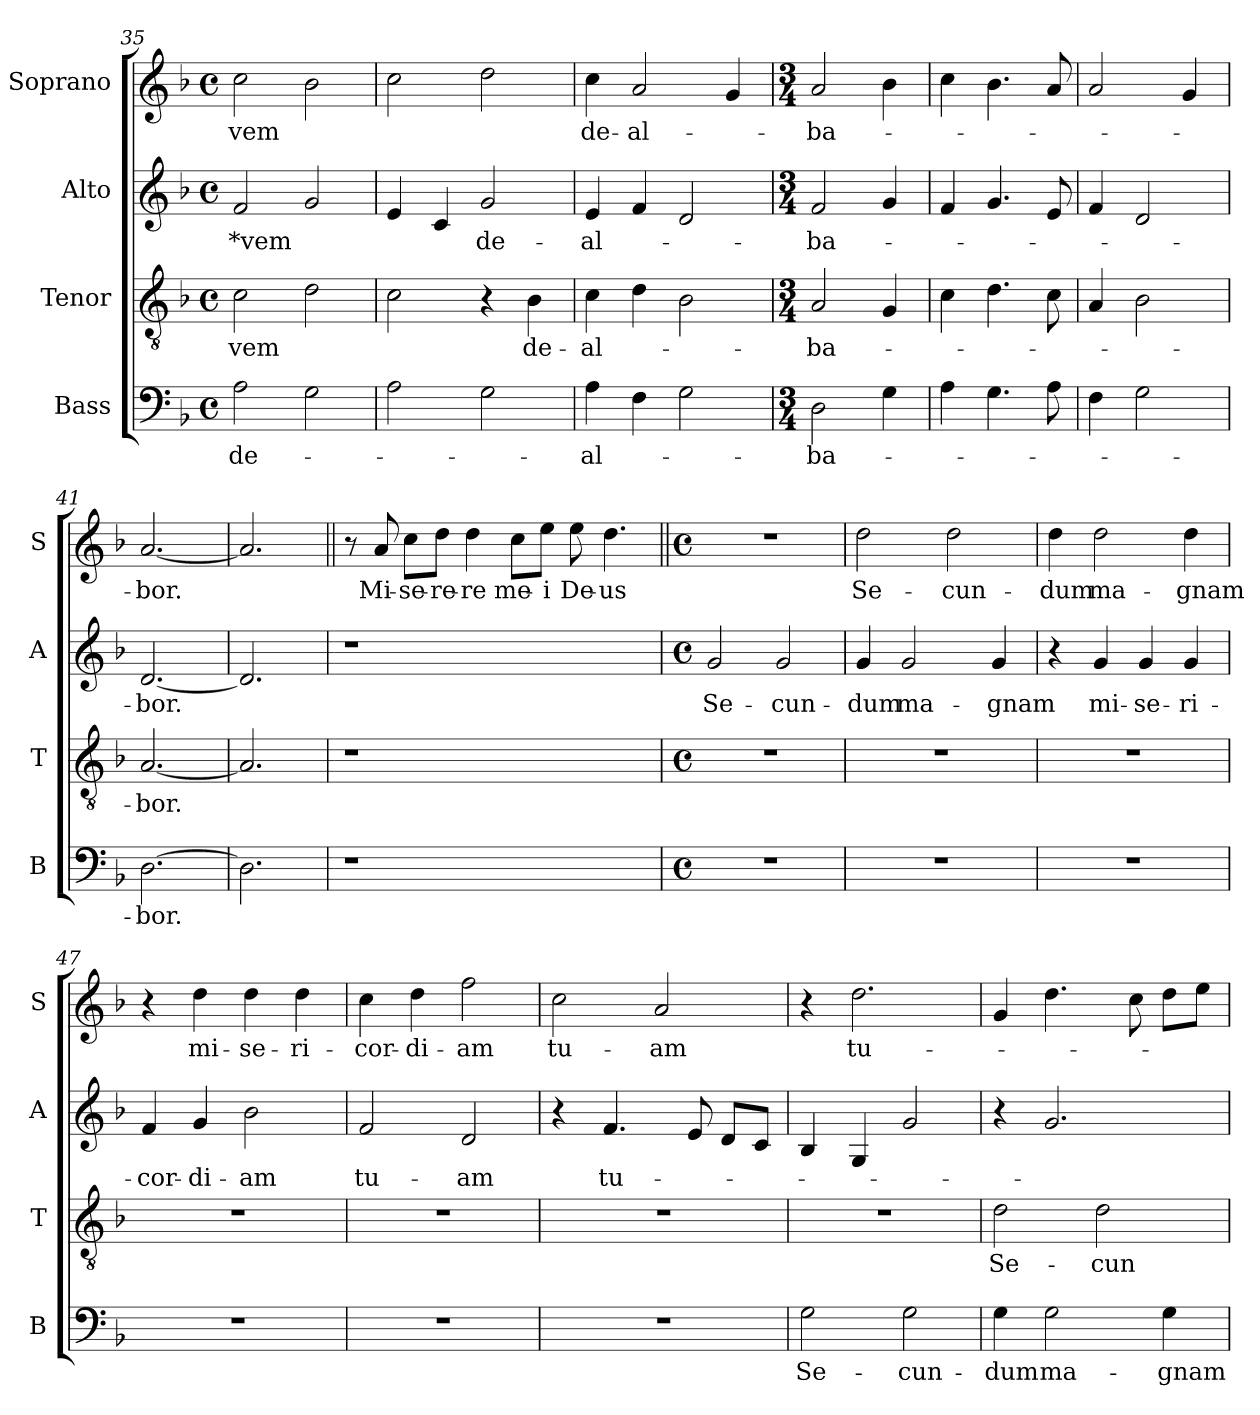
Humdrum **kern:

**kern	**text	**kern	**text	**kern	**text	**kern	**text
*part4	*part4	*part3	*part3	*part2	*part2	*part1	*part1
*staff4	*staff4	*staff3	*staff3	*staff2	*staff2	*staff1	*staff1
*I"Bass	*	*I"Tenor	*	*I"Alto	*	*I"Soprano	*
*I'B	*	*I'T	*	*I'A	*	*I'S	*
*clefF4	*	*clefGv2	*	*clefG2	*	*clefG2	*
*k[b-]	*	*k[b-]	*	*k[b-]	*	*k[b-]	*
*F:	*	*F:	*	*F:	*	*F:	*
*M4/4	*	*M4/4	*	*M4/4	*	*M4/4	*
*met(c)	*	*met(c)	*	*met(c)	*	*met(c)	*
=35	=35	=35	=35	=35	=35	=35	=35
!	!LO:LY:b:cj	!	!LO:LY:b	!	!LO:LY:b:rj	!	!LO:LY:b
2A\	de-	2c\	vem	2f/	-*vem	2cc\	-vem
2G\	.	2d\	.	2g/	.	2b-\	.
=36	=36	=36	=36	=36	=36	=36	=36
2A\	.	2c\	.	4e/	.	2cc\	.
.	.	.	.	4c/	.	.	.
!	!	!	!	!	!LO:LY:b:cj	!	!
2G\	.	4r	.	2g/	de-	2dd\	.
!	!	!	!LO:LY:b:cj	!	!	!	!
.	.	4B-\	de-	.	.	.	.
=37	=37	=37	=37	=37	=37	=37	=37
!	!LO:LY:b:cj	!	!LO:LY:b:cj	!	!LO:LY:b:cj	!	!LO:LY:b:cj
4A\	-al-	4c\	-al-	4e/	-al-	4cc\	de-
!	!	!	!	!	!	!	!LO:LY:b:cj
4F\	.	4d\	.	4f/	.	2a/	-al-
2G\	.	2B-\	.	2d/	.	.	.
.	.	.	.	.	.	4g/	.
!!LO:PB:g=z
=38	=38	=38	=38	=38	=38	=38	=38
*M3/4	*	*M3/4	*	*M3/4	*	*M3/4	*
!	!LO:LY:b:cj	!	!LO:LY:b:cj	!	!LO:LY:b:cj	!	!LO:LY:b:cj
2D\	-ba-	2A/	-ba-	2f/	-ba-	2a/	-ba-
4G\	.	4G/	.	4g/	.	4b-\	.
=39	=39	=39	=39	=39	=39	=39	=39
4A\	.	4c\	.	4f/	.	4cc\	.
4.G\	.	4.d\	.	4.g/	.	4.b-\	.
8A\	.	8c\	.	8e/	.	8a/	.
=40	=40	=40	=40	=40	=40	=40	=40
4F\	.	4A/	.	4f/	.	2a/	.
2G\	.	2B-\	.	2d/	.	.	.
.	.	.	.	.	.	4g/	.
=41	=41	=41	=41	=41	=41	=41	=41
!	!LO:LY:b:cj	!	!LO:LY:b:cj	!	!LO:LY:b:cj	!	!LO:LY:b:cj
[>2.D\	-bor.	[<2.A/	-bor.	[<2.d/	-bor.	[<2.a/	-bor.
=42	=42	=42	=42	=42	=42	=42	=42
2.D\]	.	2.A/]	.	2.d/]	.	2.a/]	.
=43	=43||	=43	=43||	=43	=43||	=43||	=43||
!LO:N:vis=1	!	!LO:N:vis=1	!	!LO:N:vis=1	!	!	!
2.r	.	2.r	.	2.r	.	8r	.
!	!	!	!	!	!	!	!LO:LY:b
.	.	.	.	.	.	8a/	Mi-
!	!	!	!	!	!	!	!LO:LY:b:cj
.	.	.	.	.	.	8cc\L	-se-
!	!	!	!	!	!	!	!LO:LY:b:cj
.	.	.	.	.	.	8dd\J	-re-
!	!	!	!	!	!	!	!LO:LY:b:rj
.	.	.	.	.	.	4dd\	-re
!	!	!	!	!	!	!	!LO:LY:b:cj
2.ryy	.	2.ryy	.	2.ryy	.	8cc\L	me-
!	!	!	!	!	!	!	!LO:LY:b:rj
.	.	.	.	.	.	8ee\J	-i
!	!	!	!	!	!	!	!LO:LY:b
.	.	.	.	.	.	8ee\	De-
!	!	!	!	!	!	!	!LO:LY:b:rj
.	.	.	.	.	.	4.dd\	-us
=44	=44||	=44	=44||	=44	=44||	=44||	=44||
*M4/4	*	*M4/4	*	*M4/4	*	*M4/4	*
*met(c)	*	*met(c)	*	*met(c)	*	*met(c)	*
!	!	!	!	!	!LO:LY:b:cj	!	!
1r	.	1r	.	2g/	Se-	1r	.
!	!	!	!	!	!LO:LY:b:cj	!	!
.	.	.	.	2g/	-cun-	.	.
=45	=45	=45	=45	=45	=45	=45	=45
!	!	!	!	!	!LO:LY:b:cj	!	!LO:LY:b:cj
1r	.	1r	.	4g/	-dum	2dd\	Se-
!	!	!	!	!	!LO:LY:b	!	!
.	.	.	.	2g/	ma-	.	.
!	!	!	!	!	!	!	!LO:LY:b:cj
.	.	.	.	.	.	2dd\	-cun-
!	!	!	!	!	!LO:LY:b:cj	!	!
.	.	.	.	4g/	-gnam	.	.
!!LO:LB:g=z
=46	=46	=46	=46	=46	=46	=46	=46
!	!	!	!	!	!	!	!LO:LY:b:cj
1r	.	1r	.	4r	.	4dd\	-dum
!	!	!	!	!	!LO:LY:b	!	!LO:LY:b:cj
.	.	.	.	4g/	mi-	2dd\	ma-
!	!	!	!	!	!LO:LY:b:cj	!	!
.	.	.	.	4g/	-se-	.	.
!	!	!	!	!	!LO:LY:b:rj	!	!LO:LY:b:cj
.	.	.	.	4g/	-ri-	4dd\	-gnam
=47	=47	=47	=47	=47	=47	=47	=47
!	!	!	!	!	!LO:LY:b	!	!
1r	.	1r	.	4f/	-cor-	4r	.
!	!	!	!	!	!LO:LY:b:cj	!	!LO:LY:b:cj
.	.	.	.	4g/	-di-	4dd\	mi-
!	!	!	!	!	!LO:LY:b:rj	!	!LO:LY:b:cj
.	.	.	.	2b-\	-am	4dd\	-se-
!	!	!	!	!	!	!	!LO:LY:b:cj
.	.	.	.	.	.	4dd\	-ri-
=48	=48	=48	=48	=48	=48	=48	=48
!	!	!	!	!	!LO:LY:b:cj	!	!LO:LY:b:cj
1r	.	1r	.	2f/	tu-	4cc\	-cor-
!	!	!	!	!	!	!	!LO:LY:b:cj
.	.	.	.	.	.	4dd\	-di-
!	!	!	!	!	!LO:LY:b:cj	!	!LO:LY:b:cj
.	.	.	.	2d/	-am	2ff\	-am
=49	=49	=49	=49	=49	=49	=49	=49
!	!	!	!	!	!	!	!LO:LY:b:cj
1r	.	1r	.	4r	.	2cc\	tu-
!	!	!	!	!	!LO:LY:b:cj	!	!
.	.	.	.	4.f/	tu-	.	.
!	!	!	!	!	!	!	!LO:LY:b:cj
.	.	.	.	.	.	2a/	-am
.	.	.	.	8e/	.	.	.
.	.	.	.	8d/L	.	.	.
.	.	.	.	8c/J	.	.	.
=50	=50	=50	=50	=50	=50	=50	=50
!	!LO:LY:b:cj	!	!	!	!	!	!
2G\	Se-	1r	.	4B-/	.	4r	.
!	!	!	!	!	!	!	!LO:LY:b:cj
.	.	.	.	4G/	.	2.dd\	tu-
!	!LO:LY:b:cj	!	!	!	!	!	!
2G\	-cun-	.	.	2g/	.	.	.
=51	=51	=51	=51	=51	=51	=51	=51
!	!LO:LY:b:cj	!	!LO:LY:b:cj	!	!	!	!
4G\	-dum	2d\	Se-	4r	.	4g/	.
!	!LO:LY:b:cj	!	!	!	!	!	!
2G\	ma-	.	.	2.g/	.	4.dd\	.
!	!	!	!LO:LY:b:cj	!	!	!	!
.	.	2d\	-cun-	.	.	.	.
.	.	.	.	.	.	8cc\	.
!	!LO:LY:b:cj	!	!	!	!	!	!
4G\	-gnam	.	.	.	.	8dd\L	.
.	.	.	.	.	.	8ee\J	.
=	=	=	=	=	=	=	=
*-	*-	*-	*-	*-	*-	*-	*-
